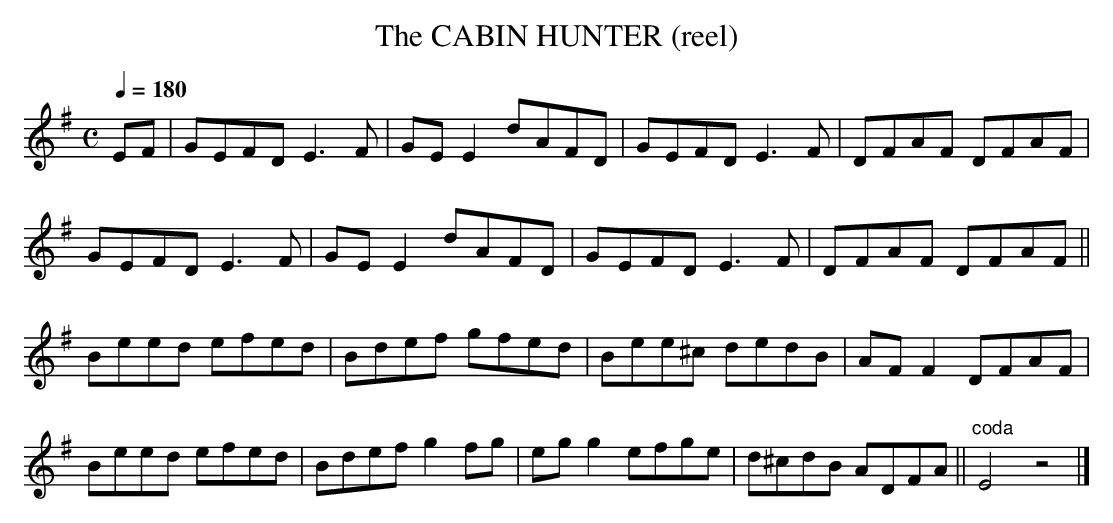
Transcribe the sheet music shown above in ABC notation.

X:1
T:CABIN HUNTER (reel), The
M:C
L:1/8
Q:1/4=180
K:Em
EF|GEFD E3F|GEE2 dAFD|GEFD E3F|DFAF DFAF|
GEFD E3F|GEE2 dAFD|GEFD E3F|DFAF DFAF||
Beed efed|Bdef gfed|Bee^c dedB|AFF2 DFAF|
Beed efed|Bdef g2fg|egg2 efge|d^cdB ADFA||"coda"E4z4|]
